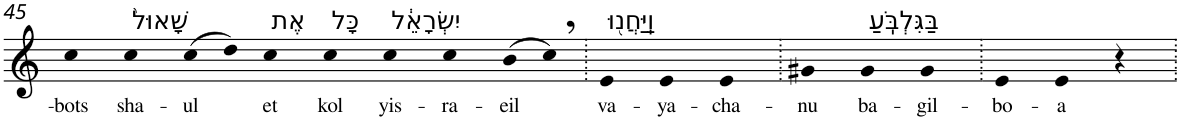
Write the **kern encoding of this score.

**kern	**text
*part1	*part1
*staff1	*staff1
*I"Piano	*
*I'Pno	*
!!LO:PB:g=z
*clefG2	*
*k[]	*
=45	=45
!	!LO:LY:b
4cc	-bots
!LO:TX:a:t=שָׁאוּל֙	!
!	!LO:LY:b
4cc	sha-
!	!LO:LY:b
(>8cc	-ul
8dd)	.
!LO:TX:a:t=אֶת	!
!	!LO:LY:b
4cc	et
!LO:TX:a:t=כָּל	!
!	!LO:LY:b
4cc	kol
!LO:TX:a:t=יִשְׂרָאֵ֔ל	!
!	!LO:LY:b
4cc	yis-
!	!LO:LY:b
4cc	-ra-
!	!LO:LY:b
(>8b	-eil
8cc,)	.
=46.	=46.
!LO:TX:a:t=וַֽיַּחֲנ֖וּ	!
!	!LO:LY:b
4e	va-
!	!LO:LY:b
4e	-ya-
!	!LO:LY:b
4e	-cha-
=47.	=47.
!	!LO:LY:b
4g#X	-nu
!LO:TX:a:t=בַּגִּלְבֹּֽעַ	!
!	!LO:LY:b
4g#	ba-
!	!LO:LY:b
4g#	-gil-
=48.	=48.
!	!LO:LY:b
4e	-bo-
!	!LO:LY:b
4e	-a
4r	.
=.	=.
*-	*-
